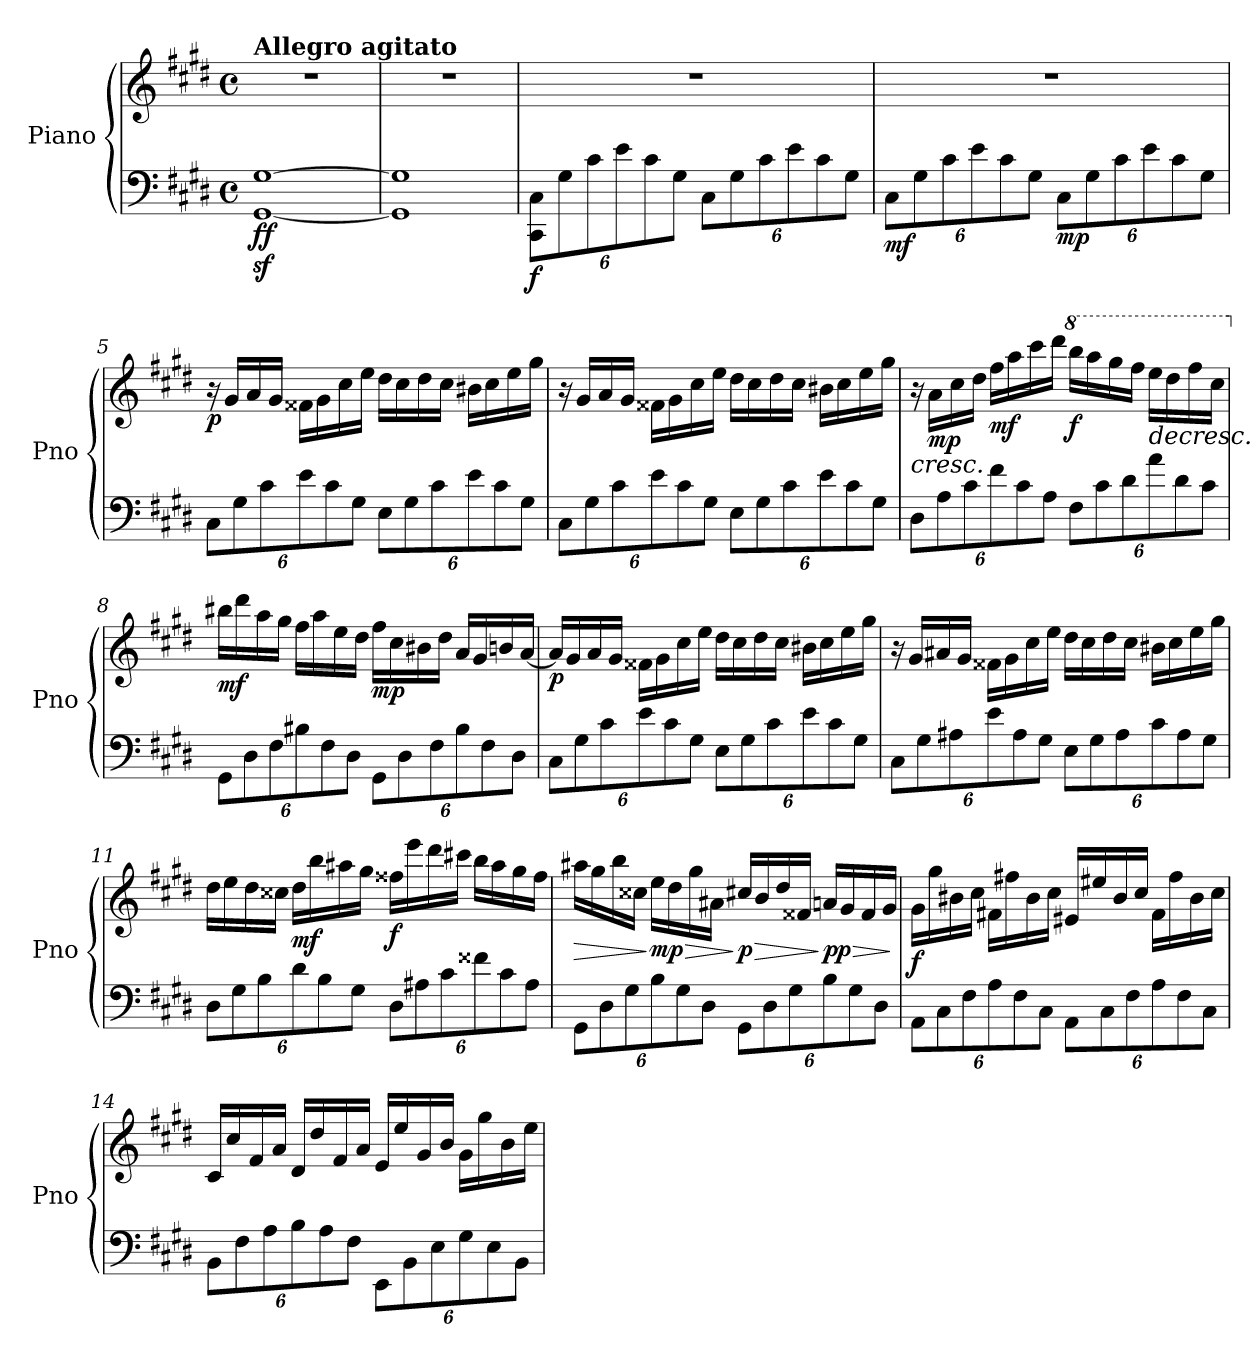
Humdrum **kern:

**kern	**kern	**dynam
*part1	*part1	*part1
*staff2	*staff1	*staff1/2
*I"Piano	*	*
*I'Pno	*	*
*clefF4	*clefG2	*
*k[f#c#g#d#]	*k[f#c#g#d#]	*
*M4/4	*M4/4	*
*met(c)	*met(c)	*
=1	=1	=1
!	!LO:TX:a:B:t=Allegro agitato	!
!	!	!LO:DY:b=2
[1GG#z< [1G#z<	1r	ff
=2	=2	=2
1GG#] 1G#]	1r	.
=3	=3	=3
*Xbrackettup	*	*
!	!	!LO:DY:b=2
12CC#\ 12C#\L	1r	f
12G#\	.	.
12c#\	.	.
12e\	.	.
12c#\	.	.
12G#\J	.	.
12C#\L	.	.
12G#\	.	.
12c#\	.	.
12e\	.	.
12c#\	.	.
12G#\J	.	.
=4	=4	=4
!	!	!LO:DY:b=2
12C#\L	1r	mf
12G#\	.	.
12c#\	.	.
12e\	.	.
12c#\	.	.
12G#\J	.	.
!	!	!LO:DY:b=2
12C#\L	.	mp
12G#\	.	.
12c#\	.	.
12e\	.	.
12c#\	.	.
12G#\J	.	.
!!LO:LB:g=z
=5	=5	=5
!	!	!LO:DY:b
12C#\L	16r	p
.	16g#/LL	.
12G#\	.	.
.	16a/	.
12c#\	.	.
.	16g#/JJ	.
12e\	16f##X\LL	.
.	16g#\	.
12c#\	.	.
.	16cc#\	.
12G#\J	.	.
.	16ee\JJ	.
12E\L	16dd#\LL	.
.	16cc#\	.
12G#\	.	.
.	16dd#\	.
12c#\	.	.
.	16cc#\JJ	.
12e\	16b#X\LL	.
.	16cc#\	.
12c#\	.	.
.	16ee\	.
12G#\J	.	.
.	16gg#\JJ	.
!!LO:LB:g=z
=6	=6	=6
12C#\L	16r	.
.	16g#/LL	.
12G#\	.	.
.	16a/	.
12c#\	.	.
.	16g#/JJ	.
12e\	16f##X\LL	.
.	16g#\	.
12c#\	.	.
.	16cc#\	.
12G#\J	.	.
.	16ee\JJ	.
12E\L	16dd#\LL	.
.	16cc#\	.
12G#\	.	.
.	16dd#\	.
12c#\	.	.
.	16cc#\JJ	.
12e\	16b#X\LL	.
.	16cc#\	.
12c#\	.	.
.	16ee\	.
12G#\J	.	.
.	16gg#\JJ	.
!!LO:LB:g=z
=7	=7	=7
!	!	!LO:HP:b
12D#\L	16r	<
!	!	!LO:DY:b
.	16a\LL	mp
12A\	.	.
.	16cc#\	.
12c#\	.	.
.	16dd#\JJ	.
!	!	!LO:DY:b
12f#\	16ff#\LL	mf
.	16aa\	.
12c#\	.	.
.	16ccc#\	.
12A\J	.	.
.	16ddd#\JJ	.
*	*8va	*
!	!	!LO:DY:b
12F#\L	16bbb\LL	f
.	16aaa\	.
12c#\	.	.
.	16ggg#\	.
12d#\	.	.
.	16fff#\JJ	.
!	!	!LO:HP:n=1:b
12a\	16eee\LL	[ >
.	16ddd#\	.
12d#\	.	.
.	16fff#\	.
12c#\J	.	.
.	16ccc#\JJ	.
!!LO:LB:g=z
=8	=8	=8
*	*X8va	*
!	!	!LO:DY:b
12GG#\L	16bb#X\LL	mf
.	16ddd#\	.
12D#\	.	.
.	16aa\	.
12F#\	.	.
.	16gg#\JJ	.
12B#X\	16ff#\LL	.
.	16aa\	.
12F#\	.	.
.	16ee\	.
12D#\J	.	.
.	16dd#\JJ	.
!	!	!LO:DY:b
12GG#\L	16ff#\LL	mp
.	16cc#\	.
12D#\	.	.
.	16b#X\	.
12F#\	.	.
.	16dd#\JJ	.
12B#\	16a/LL	.
.	16g#/	.
12F#\	.	.
.	16bn/	.
12D#\J	.	.
.	[16a/JJ	]
!!LO:PB:g=z
=9	=9	=9
!	!	!LO:DY:b
12C#\L	16a/LL]	p
.	16g#/	.
12G#\	.	.
.	16a/	.
12c#\	.	.
.	16g#/JJ	.
12e\	16f##X\LL	.
.	16g#\	.
12c#\	.	.
.	16cc#\	.
12G#\J	.	.
.	16ee\JJ	.
12E\L	16dd#\LL	.
.	16cc#\	.
12G#\	.	.
.	16dd#\	.
12c#\	.	.
.	16cc#\JJ	.
12e\	16b#X\LL	.
.	16cc#\	.
12c#\	.	.
.	16ee\	.
12G#\J	.	.
.	16gg#\JJ	.
!!LO:LB:g=z
=10	=10	=10
12C#\L	16r	.
.	16g#/LL	.
12G#\	.	.
.	16a#X/	.
12A#X\	.	.
.	16g#/JJ	.
12e\	16f##X\LL	.
.	16g#\	.
12A#\	.	.
.	16cc#\	.
12G#\J	.	.
.	16ee\JJ	.
12E\L	16dd#\LL	.
.	16cc#\	.
12G#\	.	.
.	16dd#\	.
12A#\	.	.
.	16cc#\JJ	.
12c#\	16b#X\LL	.
.	16cc#\	.
12A#\	.	.
.	16ee\	.
12G#\J	.	.
.	16gg#\JJ	.
!!LO:LB:g=z
=11	=11	=11
!	!	!LO:DY:b
!	!	!LO:DY:n=1:b
12D#\L	16dd#\LL	other-dynamics mp
.	16ee\	.
12G#\	.	.
.	16dd#\	.
12B\	.	.
.	16cc##X\JJ	.
!	!	!LO:DY:n=2:b
12d#\	16dd#\LL	mf
.	16bb\	.
12B\	.	.
.	16aa#X\	.
12G#\J	.	.
.	16gg#\JJ	.
!	!	!LO:DY:n=3:b
12D#\L	16ff##X\LL	f
.	16eee\	.
12A#X\	.	.
.	16ddd#\	.
12c#\	.	.
.	16ccc#X\JJ	.
12f##X\	16bb\LL	.
.	16aa#\	.
12c#\	.	.
.	16gg#\	.
12A#\J	.	.
.	16ff##\JJ	.
!!LO:LB:g=z
=12	=12	=12
!	!	!LO:HP:b
!	!	!LO:DY:n=1:b
!	!	!LO:DY:n=2:b
12GG#\L	16aa#X\LL	> other-dynamics mf
.	16gg#\	.
12D#\	.	.
.	16bb\	.
12G#\	.	.
.	16cc##X\JJ	.
!	!	!LO:HP:n=1:b
!	!	!LO:DY:n=3:b
12B\	16ee\LL	] > mp
.	16dd#\	.
12G#\	.	.
.	16gg#\	.
12D#\J	.	.
.	16a#X\JJ	.
!	!	!LO:HP:n=1:b
!	!	!LO:DY:n=4:b
12GG#\L	16cc#X/LL	] > p
.	16b/	.
12D#\	.	.
.	16dd#/	.
12G#\	.	.
.	16f##X/JJ	.
!	!	!LO:HP:n=1:b
!	!	!LO:DY:n=5:b
12B\	16an/LL	] > pp
.	16g#/	.
12G#\	.	.
.	16f##/	.
12D#\J	.	.
.	16g#/JJ	.
.	.	]
!!LO:LB:g=z
=13	=13	=13
!	!	!LO:DY:b
12AA\L	16g#\LL	f
.	16gg#\	.
12C#\	.	.
.	16b#X\	.
12F#\	.	.
.	16cc#\JJ	.
12A\	16f#X\LL	.
.	16ff#X\	.
12F#\	.	.
.	16b#\	.
12C#\J	.	.
.	16cc#\JJ	.
12AA\L	16e#X/LL	.
.	16ee#X/	.
12C#\	.	.
.	16b#/	.
12F#\	.	.
.	16cc#/JJ	.
12A\	16f#\LL	.
.	16ff#\	.
12F#\	.	.
.	16b#\	.
12C#\J	.	.
.	16cc#\JJ	.
!!LO:PB:g=z
=14	=14	=14
12BB\L	16c#/LL	.
.	16cc#/	.
12F#\	.	.
.	16f#/	.
12A\	.	.
.	16a/JJ	.
12B\	16d#/LL	.
.	16dd#/	.
12A\	.	.
.	16f#/	.
12F#\J	.	.
.	16a/JJ	.
12EE\L	16e/LL	.
.	16ee/	.
12BB\	.	.
.	16g#/	.
12E\	.	.
.	16b/JJ	.
12G#\	16g#\LL	.
.	16gg#\	.
12E\	.	.
.	16b\	.
12BB\J	.	.
.	16ee\JJ	.
=	=	=
*-	*-	*-
